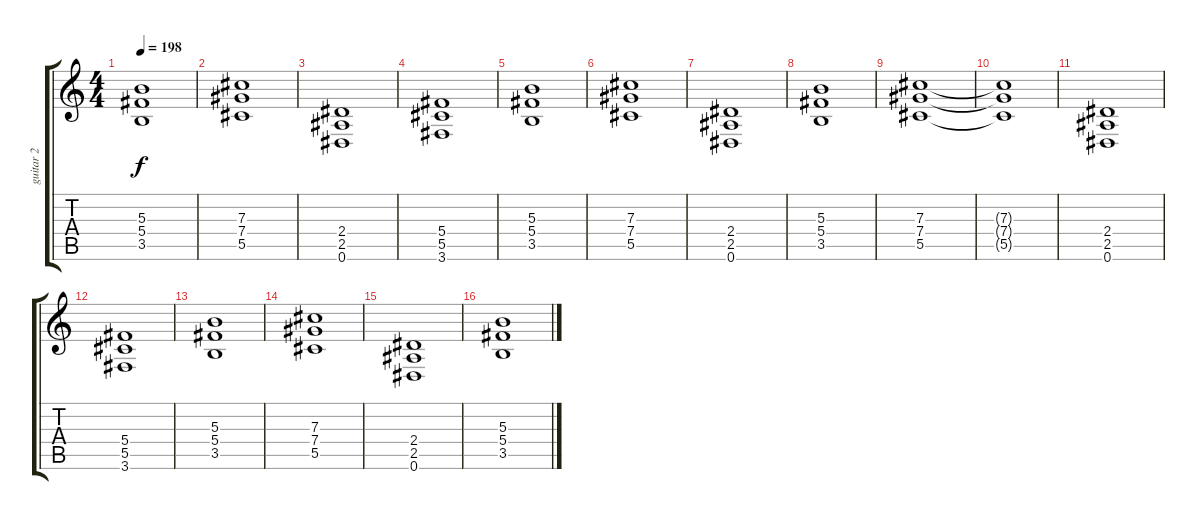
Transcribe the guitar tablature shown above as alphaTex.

\track ("guitar 2" "guitar 2") {instrument distortionguitar}
\staff {score tabs}
\tuning (Eb4 Bb3 Gb3 Db3 Ab2 Eb2) {hide}
\ts (4 4)
\tempo 198
\clef g2
\ks c
(5.3 5.4 3.5).1{dy f} |
(7.3 7.4 5.5).1 |
(2.4 2.5 0.6).1 |
(5.4 5.5 3.6).1 |
(5.3 5.4 3.5).1 |
(7.3 7.4 5.5).1 |
(2.4 2.5 0.6).1 |
(5.3 5.4 3.5).1 |
(7.3 7.4 5.5).1 |
(7.3{t} 7.4{t} 5.5{t}).1 |
(2.4 2.5 0.6).1 |
(5.4 5.5 3.6).1 |
(5.3 5.4 3.5).1 |
(7.3 7.4 5.5).1 |
(2.4 2.5 0.6).1 |
(5.3 5.4 3.5).1
